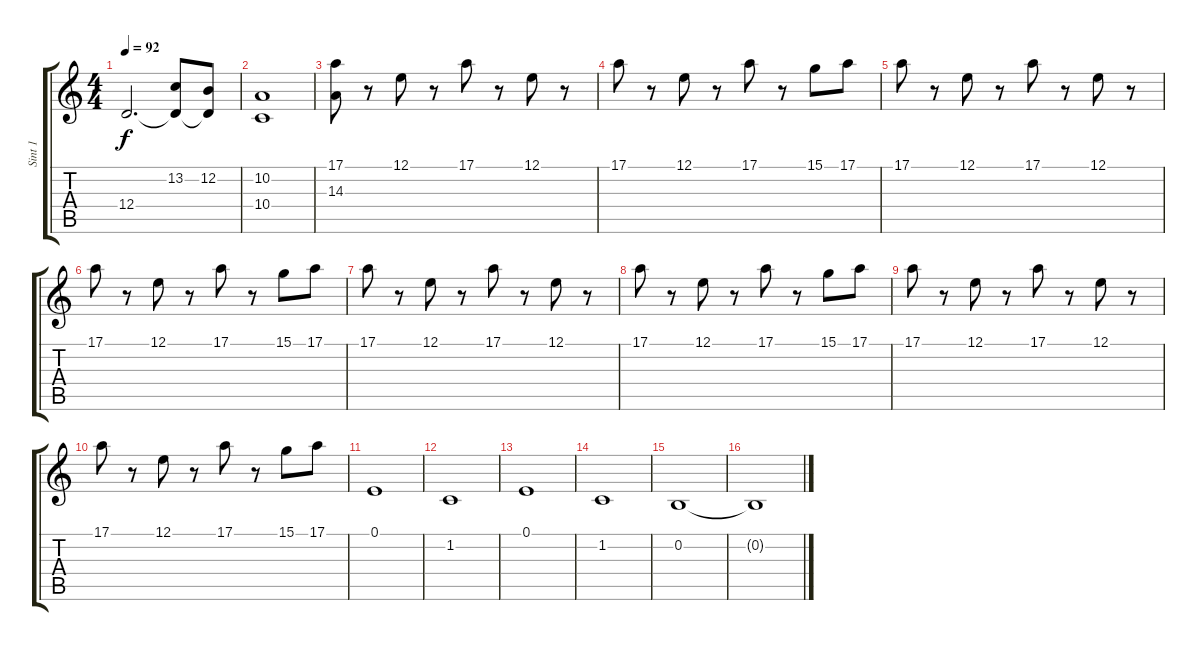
\track ("Sint 1" "Sint 1") {instrument stringensemble2}
\staff {score tabs}
\tuning (E4 B3 G3 D3 A2 E2) {hide}
\ts (4 4)
\tempo 92
\clef g2
\ks c
12.4.2{d dy f} (13.2 12.4{t}).8 (12.2 12.4{t}).8 |
(10.2 10.4).1 |
(17.1 14.3).8 r.8 12.1.8 r.8 17.1.8 r.8 12.1.8 r.8 |
17.1.8 r.8 12.1.8 r.8 17.1.8 r.8 15.1.8 17.1.8 |
17.1.8 r.8 12.1.8 r.8 17.1.8 r.8 12.1.8 r.8 |
17.1.8 r.8 12.1.8 r.8 17.1.8 r.8 15.1.8 17.1.8 |
17.1.8 r.8 12.1.8 r.8 17.1.8 r.8 12.1.8 r.8 |
17.1.8 r.8 12.1.8 r.8 17.1.8 r.8 15.1.8 17.1.8 |
17.1.8 r.8 12.1.8 r.8 17.1.8 r.8 12.1.8 r.8 |
17.1.8 r.8 12.1.8 r.8 17.1.8 r.8 15.1.8 17.1.8 |
0.1.1 |
1.2.1 |
0.1.1 |
1.2.1 |
0.2.1 |
0.2{t}.1
